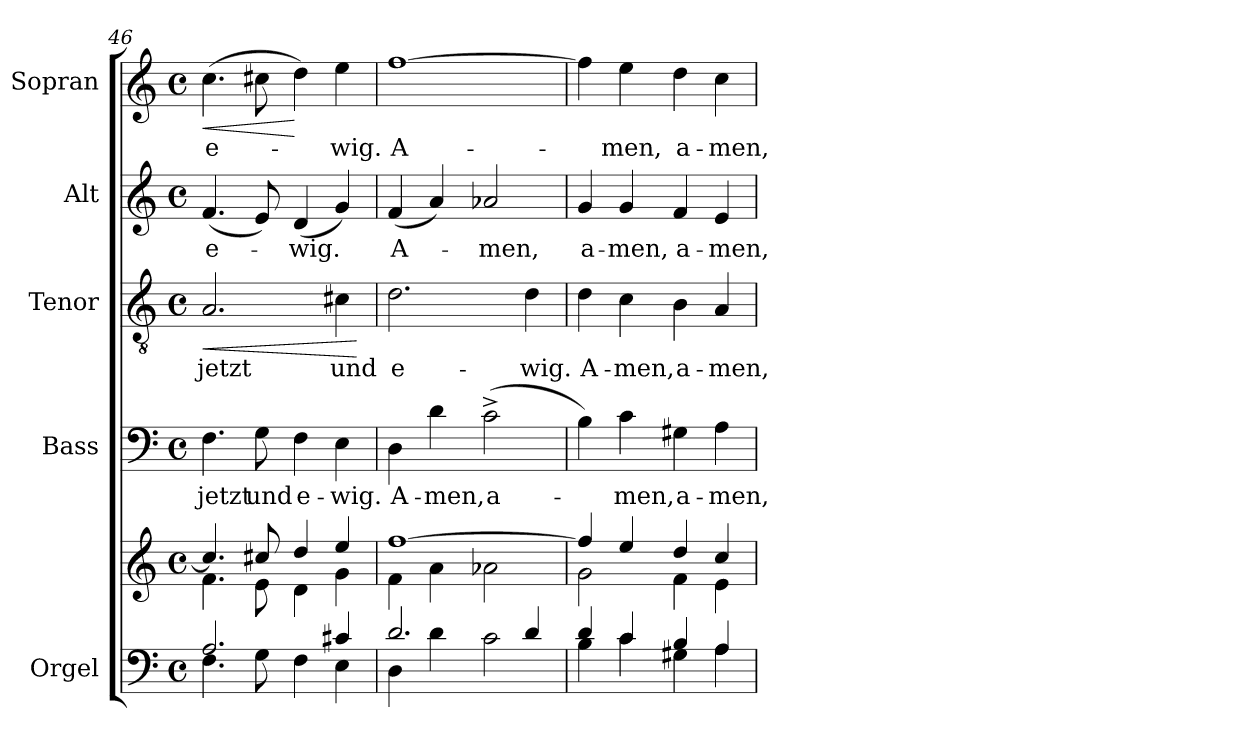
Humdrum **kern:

**kern	**kern	**kern	**text	**kern	**text	**dynam	**kern	**text	**kern	**text	**dynam
*part5	*part5	*part4	*part4	*part3	*part3	*part3	*part2	*part2	*part1	*part1	*part1
*staff6	*staff5	*staff4	*staff4	*staff3	*staff3	*staff3	*staff2	*staff2	*staff1	*staff1	*staff1
*I"Orgel	*	*I"Bass	*	*I"Tenor	*	*	*I"Alt	*	*I"Sopran	*	*
*I'Org.	*	*I'B	*	*I'T	*	*	*I'A	*	*I'S	*	*
!!LO:LB:g=z
*clefF4	*clefG2	*clefF4	*	*clefGv2	*	*	*clefG2	*	*clefG2	*	*
*k[]	*k[]	*k[]	*	*k[]	*	*	*k[]	*	*k[]	*	*
*C:	*C:	*C:	*	*C:	*	*	*C:	*	*C:	*	*
*M4/4	*M4/4	*M4/4	*	*M4/4	*	*	*M4/4	*	*M4/4	*	*
*met(c)	*met(c)	*met(c)	*	*met(c)	*	*	*met(c)	*	*met(c)	*	*
=46	=46	=46	=46	=46	=46	=46	=46	=46	=46	=46	=46
*^	*^	*	*	*	*	*	*	*	*	*	*
!	!	!	!	!	!LO:LY:b	!	!LO:LY:b	!LO:HP:b	!	!LO:LY:b	!	!LO:LY:b	!LO:HP:b
2.A/	4.F\	4.cc/]	4.f\	4.F\	jetzt	2.A/	jetzt	<	(<4.f/	e-	(>4.cc\	e-	<
!	!	!	!	!	!LO:LY:b	!	!	!	!	!	!	!	!
.	8G\	8cc#X/	8e\	8G\	und	.	.	.	8e/)	.	8cc#X\	.	.
!	!	!	!	!	!LO:LY:b	!	!	!	!	!LO:LY:b	!	!	!
.	4F\	4dd/	4d\	4F\	e-	.	.	.	(<4d/	-wig.	4dd\)	.	[
!	!	!	!	!	!LO:LY:b	!	!LO:LY:b	!	!	!	!	!LO:LY:b	!
4c#X/	4E\	4ee/	4g\	4E\	-wig.	4c#X\	und	.	4g/)	.	4ee\	-wig.	.
*v	*v	*	*	*	*	*	*	*	*	*	*	*	*
*	*v	*v	*	*	*	*	*	*	*	*	*	*
.	.	.	.	.	.	[	.	.	.	.	.
=47	=47	=47	=47	=47	=47	=47	=47	=47	=47	=47	=47
*^	*^	*	*	*	*	*	*	*	*	*	*
!	!	!	!	!	!LO:LY:b	!	!LO:LY:b	!	!	!LO:LY:b	!	!LO:LY:b	!
2.d/	4D\	[>1ff	4f\	4D\	A-	2.d\	e-	.	(<4f/	A-	[1ff	A-	.
!	!	!	!	!	!LO:LY:b	!	!	!	!	!	!	!	!
.	4d\	.	4a\	4d\	-men,	.	.	.	4a/)	.	.	.	.
!	!	!	!	!	!LO:LY:b	!	!	!	!	!LO:LY:b	!	!	!
.	2c\	.	2a-X\	(>2c^>\	a-	.	.	.	2a-X/	-men,	.	.	.
!	!	!	!	!	!	!	!LO:LY:b	!	!	!	!	!	!
4d/	.	.	.	.	.	4d\	-wig.	.	.	.	.	.	.
=48	=48	=48	=48	=48	=48	=48	=48	=48	=48	=48	=48	=48	=48
!	!	!	!	!	!	!	!LO:LY:b	!	!	!LO:LY:b	!	!	!
4d/	4B\	4ff/]	2g\	4B\)	.	4d\	A-	.	4g/	a-	4ff\]	.	.
!	!	!	!	!	!LO:LY:b	!	!LO:LY:b	!	!	!LO:LY:b	!	!LO:LY:b	!
4c/	4c\	4ee/	.	4c\	-men,	4c\	-men,	.	4g/	-men,	4ee\	-men,	.
!	!	!	!	!	!LO:LY:b	!	!LO:LY:b	!	!	!LO:LY:b	!	!LO:LY:b	!
4B/	4G#X\	4dd/	4f\	4G#X\	a-	4B\	a-	.	4f/	a-	4dd\	a-	.
!	!	!	!	!	!LO:LY:b	!	!LO:LY:b	!	!	!LO:LY:b	!	!LO:LY:b	!
4A/	4A\	4cc/	4e\	4A\	-men,	4A/	-men,	.	4e/	-men,	4cc\	-men,	.
*v	*v	*	*	*	*	*	*	*	*	*	*	*	*
*	*v	*v	*	*	*	*	*	*	*	*	*	*
=	=	=	=	=	=	=	=	=	=	=	=
*-	*-	*-	*-	*-	*-	*-	*-	*-	*-	*-	*-
